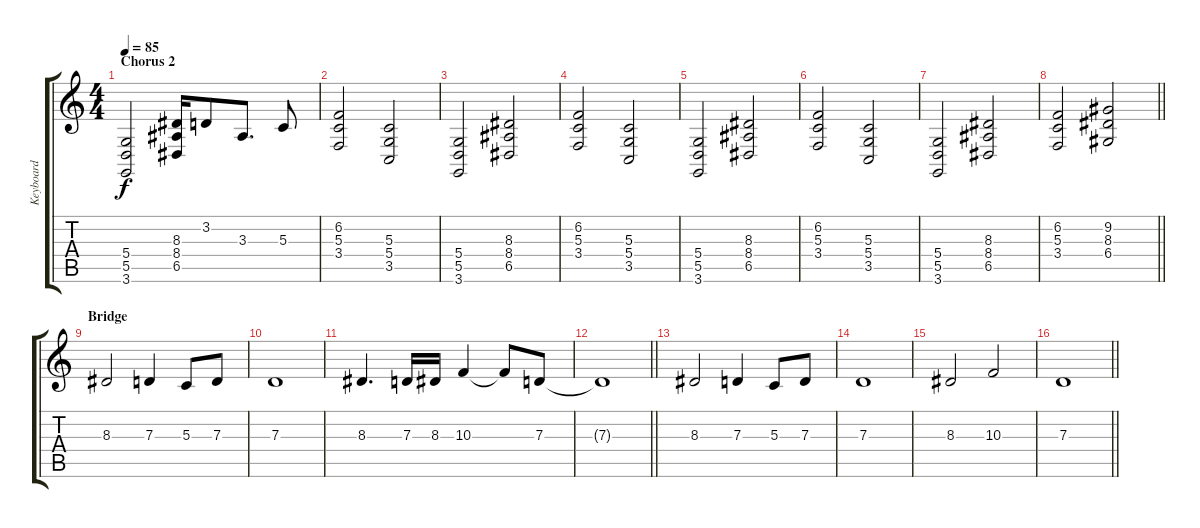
\track ("Keyboard" "Keyboard") {instrument acousticgrandpiano}
\staff {score tabs}
\tuning (E4 B3 G3 D3 A2 E2) {hide}
\ts (4 4)
\section ("" "Chorus 2")
\tempo 85
\clef g2
\ks c
(5.4 5.5 3.6).2{dy f} (8.3 8.4 6.5).16 3.2.8 3.3.8{d} 5.3.8 |
(6.2 5.3 3.4).2 (5.3 5.4 3.5).2 |
(5.4 5.5 3.6).2 (8.3 8.4 6.5).2 |
(6.2 5.3 3.4).2 (5.3 5.4 3.5).2 |
(5.4 5.5 3.6).2 (8.3 8.4 6.5).2 |
(6.2 5.3 3.4).2 (5.3 5.4 3.5).2 |
(5.4 5.5 3.6).2 (8.3 8.4 6.5).2 |
\barLineRight lightlight
(6.2 5.3 3.4).2 (9.2 8.3 6.4).2 |
\section ("" "Bridge")
8.3.2{instrument stringensemble1} 7.3.4 5.3.8 7.3.8 |
7.3.1 |
8.3.4{d} 7.3.16 8.3.16 10.3.4 10.3{t}.8 7.3.8 |
\barLineRight lightlight
7.3{t}.1 |
8.3.2 7.3.4 5.3.8 7.3.8 |
7.3.1 |
8.3.2 10.3.2 |
\barLineRight lightlight
7.3.1
